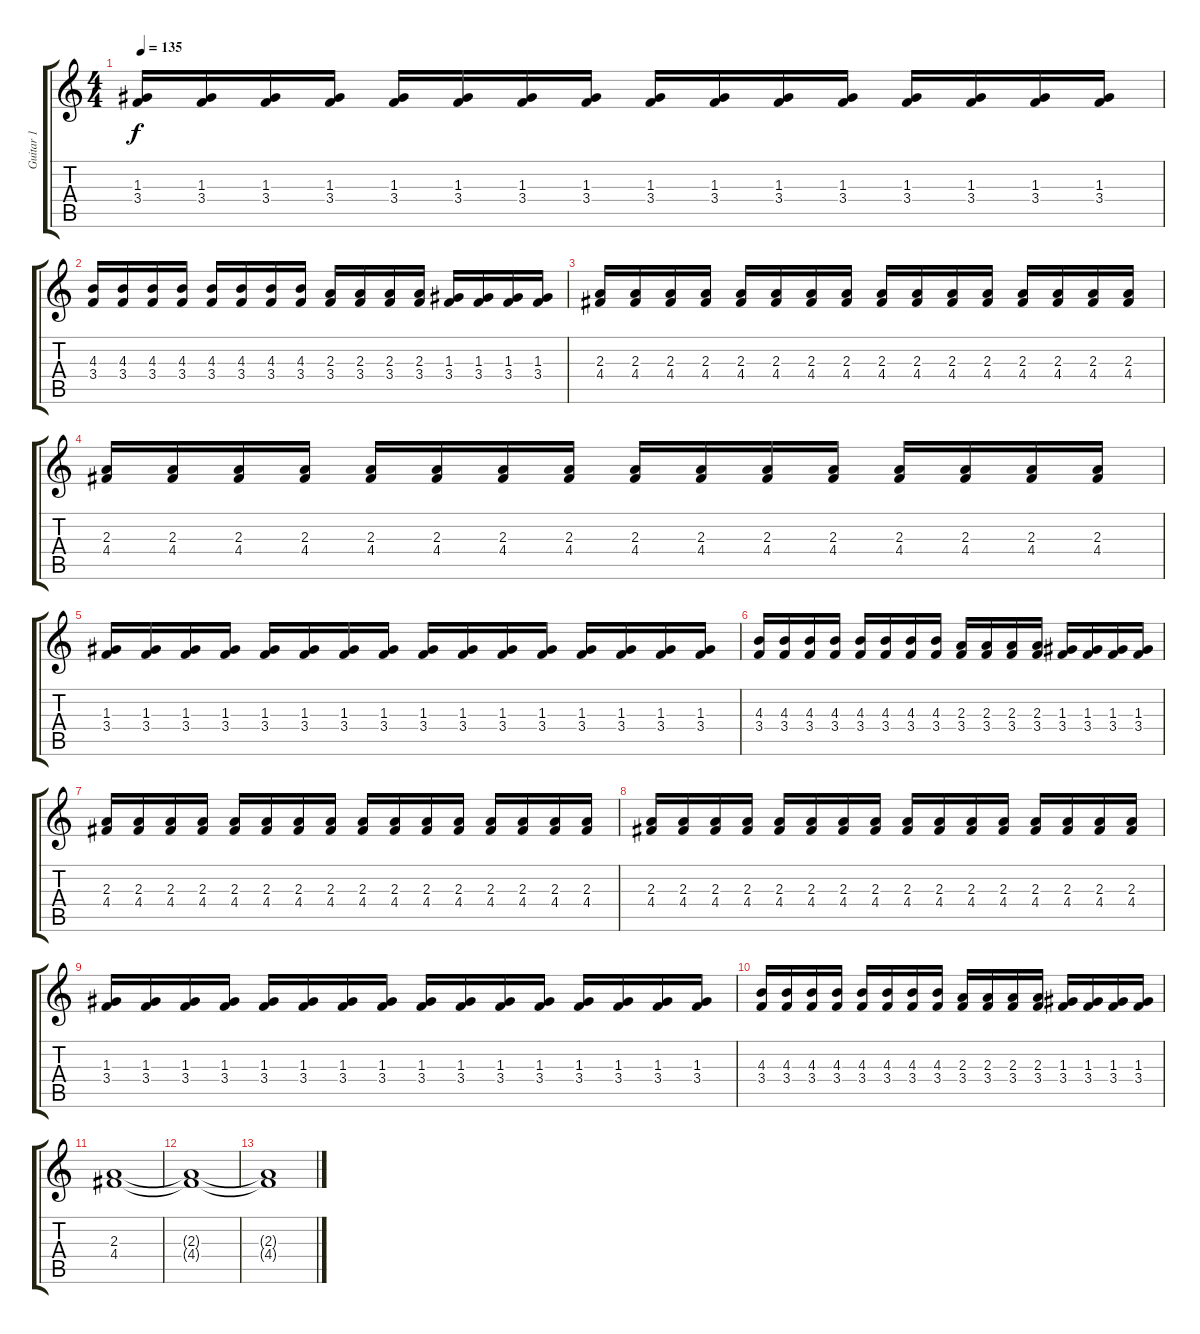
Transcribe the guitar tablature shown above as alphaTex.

\track ("Guitar 1" "Guitar 1") {instrument overdrivenguitar}
\staff {score tabs}
\tuning (E4 B3 G3 D3 A2 E2) {hide}
\ts (4 4)
\tempo 135
\clef g2
\ks c
(1.3 3.4).16{dy f} (1.3 3.4).16 (1.3 3.4).16 (1.3 3.4).16 (1.3 3.4).16 (1.3 3.4).16 (1.3 3.4).16 (1.3 3.4).16 (1.3 3.4).16 (1.3 3.4).16 (1.3 3.4).16 (1.3 3.4).16 (1.3 3.4).16 (1.3 3.4).16 (1.3 3.4).16 (1.3 3.4).16 |
(4.3 3.4).16 (4.3 3.4).16 (4.3 3.4).16 (4.3 3.4).16 (4.3 3.4).16 (4.3 3.4).16 (4.3 3.4).16 (4.3 3.4).16 (2.3 3.4).16 (2.3 3.4).16 (2.3 3.4).16 (2.3 3.4).16 (1.3 3.4).16 (1.3 3.4).16 (1.3 3.4).16 (1.3 3.4).16 |
(2.3 4.4).16 (2.3 4.4).16 (2.3 4.4).16 (2.3 4.4).16 (2.3 4.4).16 (2.3 4.4).16 (2.3 4.4).16 (2.3 4.4).16 (2.3 4.4).16 (2.3 4.4).16 (2.3 4.4).16 (2.3 4.4).16 (2.3 4.4).16 (2.3 4.4).16 (2.3 4.4).16 (2.3 4.4).16 |
(2.3 4.4).16 (2.3 4.4).16 (2.3 4.4).16 (2.3 4.4).16 (2.3 4.4).16 (2.3 4.4).16 (2.3 4.4).16 (2.3 4.4).16 (2.3 4.4).16 (2.3 4.4).16 (2.3 4.4).16 (2.3 4.4).16 (2.3 4.4).16 (2.3 4.4).16 (2.3 4.4).16 (2.3 4.4).16 |
(1.3 3.4).16 (1.3 3.4).16 (1.3 3.4).16 (1.3 3.4).16 (1.3 3.4).16 (1.3 3.4).16 (1.3 3.4).16 (1.3 3.4).16 (1.3 3.4).16 (1.3 3.4).16 (1.3 3.4).16 (1.3 3.4).16 (1.3 3.4).16 (1.3 3.4).16 (1.3 3.4).16 (1.3 3.4).16 |
(4.3 3.4).16 (4.3 3.4).16 (4.3 3.4).16 (4.3 3.4).16 (4.3 3.4).16 (4.3 3.4).16 (4.3 3.4).16 (4.3 3.4).16 (2.3 3.4).16 (2.3 3.4).16 (2.3 3.4).16 (2.3 3.4).16 (1.3 3.4).16 (1.3 3.4).16 (1.3 3.4).16 (1.3 3.4).16 |
(2.3 4.4).16 (2.3 4.4).16 (2.3 4.4).16 (2.3 4.4).16 (2.3 4.4).16 (2.3 4.4).16 (2.3 4.4).16 (2.3 4.4).16 (2.3 4.4).16 (2.3 4.4).16 (2.3 4.4).16 (2.3 4.4).16 (2.3 4.4).16 (2.3 4.4).16 (2.3 4.4).16 (2.3 4.4).16 |
(2.3 4.4).16 (2.3 4.4).16 (2.3 4.4).16 (2.3 4.4).16 (2.3 4.4).16 (2.3 4.4).16 (2.3 4.4).16 (2.3 4.4).16 (2.3 4.4).16 (2.3 4.4).16 (2.3 4.4).16 (2.3 4.4).16 (2.3 4.4).16 (2.3 4.4).16 (2.3 4.4).16 (2.3 4.4).16 |
(1.3 3.4).16 (1.3 3.4).16 (1.3 3.4).16 (1.3 3.4).16 (1.3 3.4).16 (1.3 3.4).16 (1.3 3.4).16 (1.3 3.4).16 (1.3 3.4).16 (1.3 3.4).16 (1.3 3.4).16 (1.3 3.4).16 (1.3 3.4).16 (1.3 3.4).16 (1.3 3.4).16 (1.3 3.4).16 |
(4.3 3.4).16 (4.3 3.4).16 (4.3 3.4).16 (4.3 3.4).16 (4.3 3.4).16 (4.3 3.4).16 (4.3 3.4).16 (4.3 3.4).16 (2.3 3.4).16 (2.3 3.4).16 (2.3 3.4).16 (2.3 3.4).16 (1.3 3.4).16 (1.3 3.4).16 (1.3 3.4).16 (1.3 3.4).16 |
(2.3 4.4).1 |
(2.3{t} 4.4{t}).1{volume 0} |
(2.3{t} 4.4{t}).1
